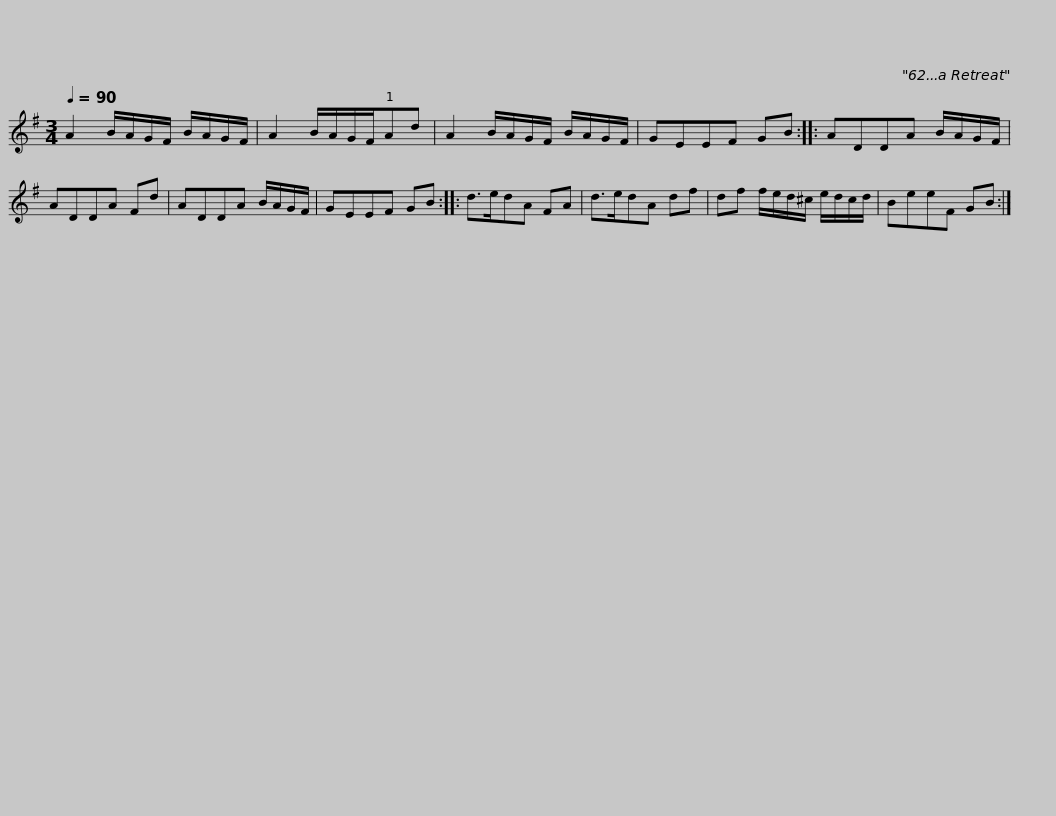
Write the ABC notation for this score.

X:1
L:1/8
Q:1/4=90
M:3/4
I:linebreak $
K:G
V:1 treble
V:1
 A2 B/A/G/F/ B/A/G/F/ | A2 B/A/G/F/Ad | A2 B/A/G/F/ B/A/G/F/ | GEEF GB ::$ ADDA B/A/G/F/ | %5
 ADDA Fd | ADDA B/A/G/F/ | GEEF GB ::$ d>edA FA | d>edA df | %10
 df f/e/d/^c/ e/d/c/d/ | BeeF GB :| %12
